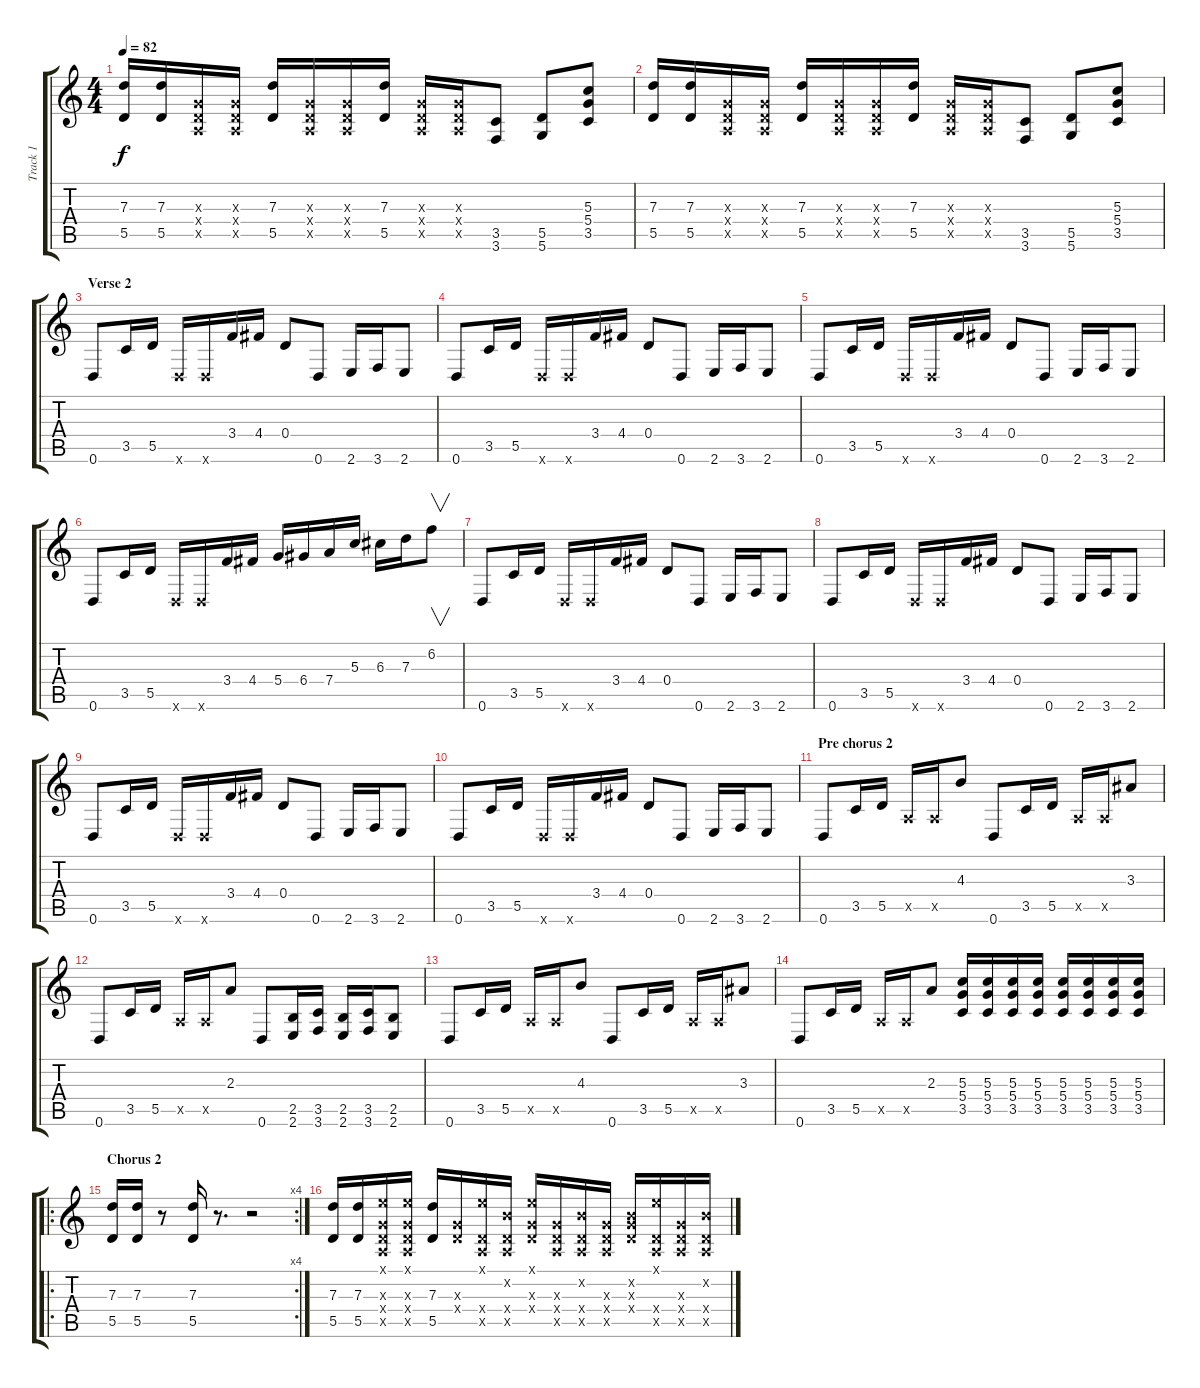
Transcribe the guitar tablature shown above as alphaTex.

\track ("Track 1" "Track 1") {instrument overdrivenguitar}
\staff {score tabs}
\tuning (E4 B3 G3 D3 A2 D2) {hide}
\ts (4 4)
\tempo 82
\clef g2
\ks c
(7.3 5.5).16{dy f} (7.3 5.5).16 (0.3{x} 0.4{x} 0.5{x}).16 (0.3{x} 0.4{x} 0.5{x}).16 (7.3 5.5).16 (0.3{x} 0.4{x} 0.5{x}).16 (0.3{x} 0.4{x} 0.5{x}).16 (7.3 5.5).16 (0.3{x} 0.4{x} 0.5{x}).16 (0.3{x} 0.4{x} 0.5{x}).16 (3.5 3.6).8 (5.5 5.6).8 (5.3 5.4 3.5).8 |
(7.3 5.5).16 (7.3 5.5).16 (0.3{x} 0.4{x} 0.5{x}).16 (0.3{x} 0.4{x} 0.5{x}).16 (7.3 5.5).16 (0.3{x} 0.4{x} 0.5{x}).16 (0.3{x} 0.4{x} 0.5{x}).16 (7.3 5.5).16 (0.3{x} 0.4{x} 0.5{x}).16 (0.3{x} 0.4{x} 0.5{x}).16 (3.5 3.6).8 (5.5 5.6).8 (5.3 5.4 3.5).8 |
\section ("" "Verse 2")
0.6.8{instrument electricguitarmuted} 3.5.16 5.5.16 0.6{x}.16 0.6{x}.16 3.4.16 4.4.16 0.4.8 0.6.8 2.6.16 3.6.16 2.6.8 |
0.6.8 3.5.16 5.5.16 0.6{x}.16 0.6{x}.16 3.4.16 4.4.16 0.4.8 0.6.8 2.6.16 3.6.16 2.6.8 |
0.6.8 3.5.16 5.5.16 0.6{x}.16 0.6{x}.16 3.4.16 4.4.16 0.4.8 0.6.8 2.6.16 3.6.16 2.6.8 |
0.6.8 3.5.16 5.5.16 0.6{x}.16 0.6{x}.16 3.4.16 4.4.16 5.4.16 6.4.16 7.4.16 5.3.16 6.3.16 7.3.16 6.2.8{v} |
0.6.8{instrument electricguitarmuted} 3.5.16 5.5.16 0.6{x}.16 0.6{x}.16 3.4.16 4.4.16 0.4.8 0.6.8 2.6.16 3.6.16 2.6.8 |
0.6.8 3.5.16 5.5.16 0.6{x}.16 0.6{x}.16 3.4.16 4.4.16 0.4.8 0.6.8 2.6.16 3.6.16 2.6.8 |
0.6.8 3.5.16 5.5.16 0.6{x}.16 0.6{x}.16 3.4.16 4.4.16 0.4.8 0.6.8 2.6.16 3.6.16 2.6.8 |
0.6.8 3.5.16 5.5.16 0.6{x}.16 0.6{x}.16 3.4.16 4.4.16 0.4.8 0.6.8 2.6.16 3.6.16 2.6.8 |
\section ("" "Pre chorus 2")
0.6.8{instrument overdrivenguitar} 3.5.16 5.5.16 0.5{x}.16 0.5{x}.16 4.3.8 0.6.8 3.5.16 5.5.16 0.5{x}.16 0.5{x}.16 3.3.8 |
0.6.8 3.5.16 5.5.16 0.5{x}.16 0.5{x}.16 2.3.8 0.6.8 (2.5 2.6).16 (3.5 3.6).16 (2.5 2.6).16 (3.5 3.6).16 (2.5 2.6).8 |
0.6.8 3.5.16 5.5.16 0.5{x}.16 0.5{x}.16 4.3.8 0.6.8 3.5.16 5.5.16 0.5{x}.16 0.5{x}.16 3.3.8 |
0.6.8 3.5.16 5.5.16 0.5{x}.16 0.5{x}.16 2.3.8 (5.3 5.4 3.5).16 (5.3 5.4 3.5).16 (5.3 5.4 3.5).16 (5.3 5.4 3.5).16 (5.3 5.4 3.5).16 (5.3 5.4 3.5).16 (5.3 5.4 3.5).16 (5.3 5.4 3.5).16 |
\ro
\rc 4
\section ("" "Chorus 2")
(7.3 5.5).16 (7.3 5.5).16 r.8 (7.3 5.5).16 r.8{d} r.2 |
(7.3 5.5).16 (7.3 5.5).16 (0.1{x} 0.3{x} 0.4{x} 0.5{x}).16 (0.1{x} 0.3{x} 0.4{x} 0.5{x}).16 (7.3 5.5).16 (0.3{x} 0.4{x}).16 (0.1{x} 0.4{x} 0.5{x}).16 (0.2{x} 0.4{x} 0.5{x}).16 (0.1{x} 0.3{x} 0.4{x}).16 (0.3{x} 0.4{x} 0.5{x}).16 (0.2{x} 0.4{x} 0.5{x}).16 (0.3{x} 0.4{x} 0.5{x}).16 (0.2{x} 0.3{x} 0.4{x}).16 (0.1{x} 0.4{x} 0.5{x}).16 (0.3{x} 0.4{x} 0.5{x}).16 (0.2{x} 0.4{x} 0.5{x}).16
